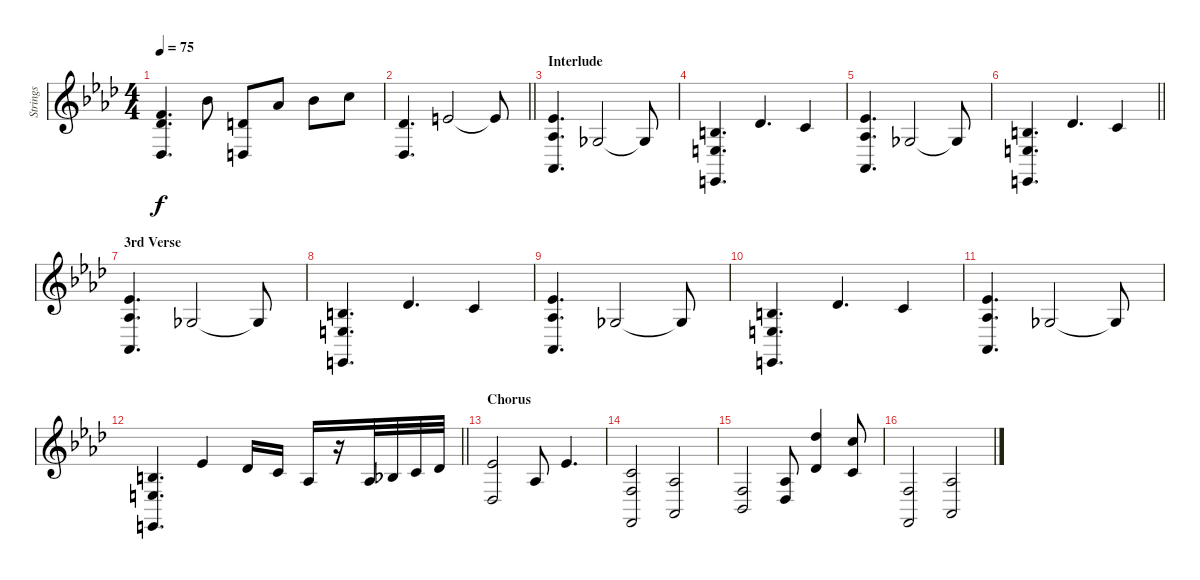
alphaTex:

\track ("Strings" "Strings") {instrument stringensemble1}
\staff {score}
\tuning (E4 B3 G3 D3 A2 E2) {hide}
\ts (4 4)
\tempo 75
\clef g2
\ks fminor
(6.2 6.3 4.5).4{d dy f} 6.1.8 (3.2 0.4).8 4.1.8 6.1.8 8.1.8 |
\barLineRight lightlight
(6.3 4.5).4{d} 0.1.2 0.1{t}.8 |
\section ("" "Interlude")
(4.2 6.4 4.6).4{d} 4.4.2 4.4{t}.8 |
(0.2 2.4 0.6).4{d} 2.2.4{d} 1.2.4 |
(4.2 6.4 4.6).4{d} 4.4.2 4.4{t}.8 |
\barLineRight lightlight
(0.2 2.4 0.6).4{d} 2.2.4{d} 1.2.4 |
\section ("" "3rd Verse")
(4.2 6.4 4.6).4{d} 4.4.2 4.4{t}.8 |
(0.2 2.4 0.6).4{d} 2.2.4{d} 1.2.4 |
(4.2 6.4 4.6).4{d} 4.4.2 4.4{t}.8 |
(0.2 2.4 0.6).4{d} 2.2.4{d} 1.2.4 |
(4.2 6.4 4.6).4{d} 4.4.2 4.4{t}.8 |
\barLineRight lightlight
(0.2 2.4 0.6).4{d} 4.2.4 2.2.16 1.2.16 1.3.16 r.16 1.3.32 3.3.32 1.2.32 2.2.32 |
\section ("" "Chorus")
(4.2 4.5).2 1.3.8 4.2.4{d} |
(1.2 3.4 1.6).2 (1.3 4.6).2 |
(3.4 1.5).2 (6.4 4.5).8 (9.1 6.3).4 (8.1 10.4).8 |
(3.4 1.6).2 (6.4 4.6).2
